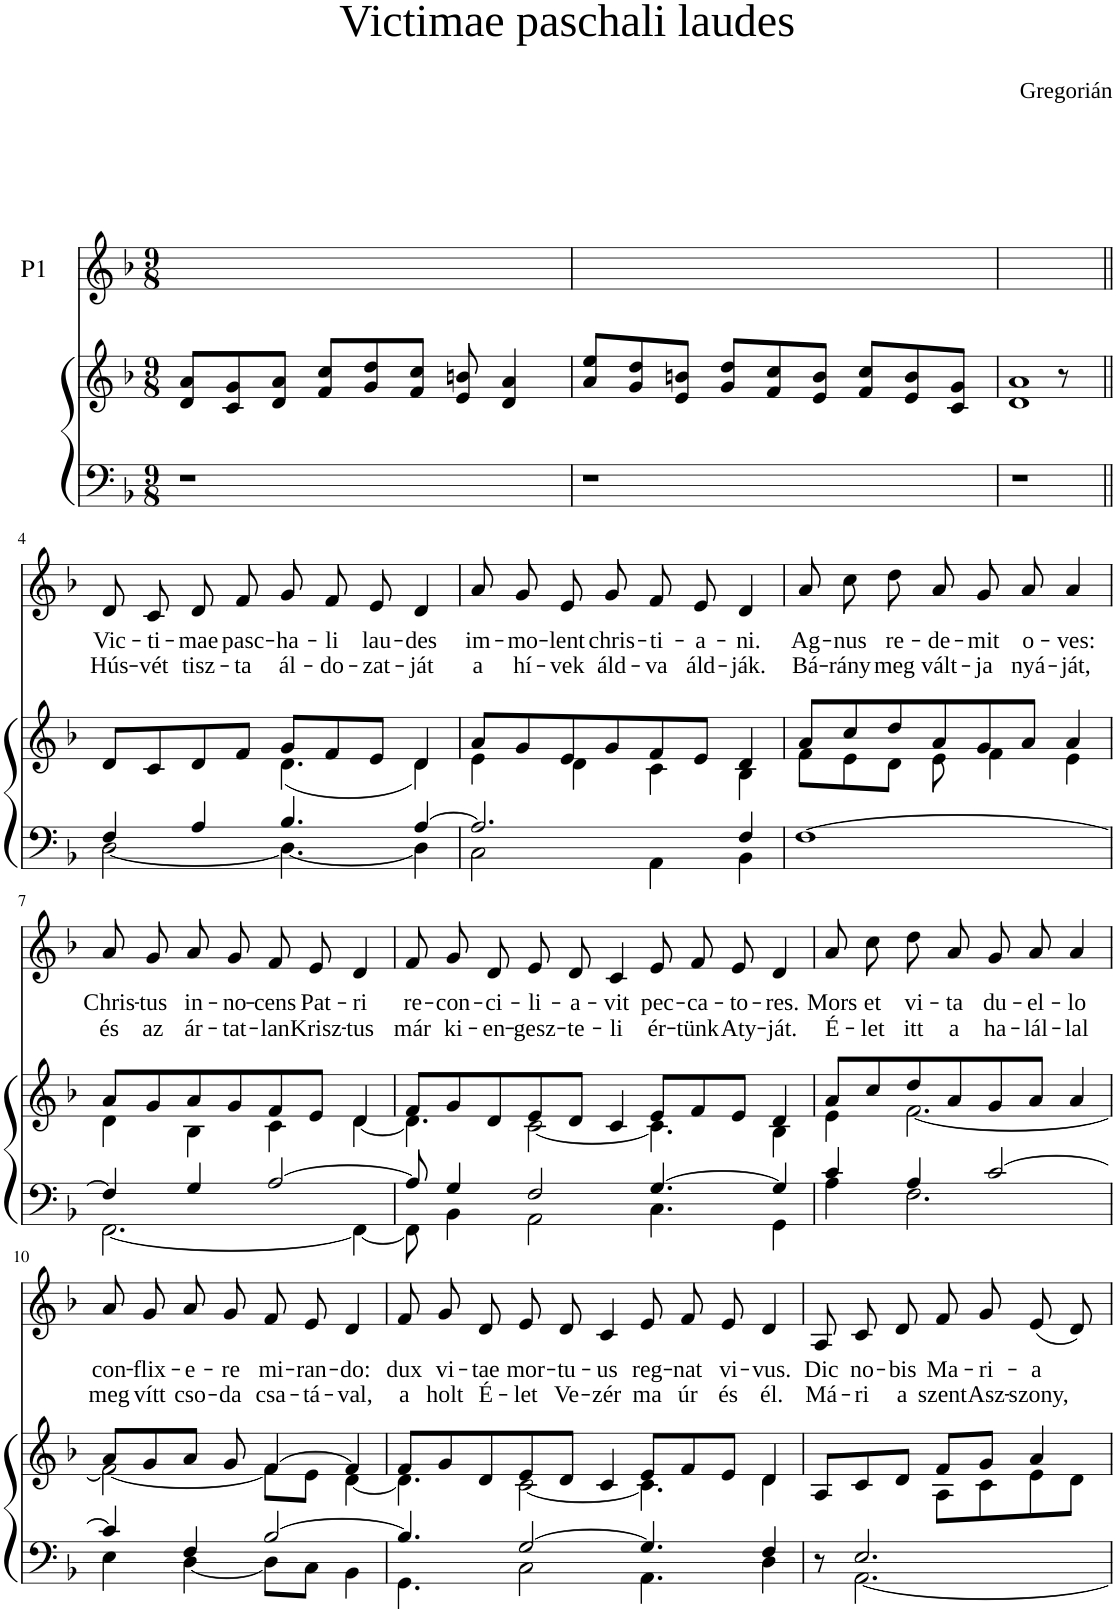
**kern	**kern	**kern	**text	**text
*part2	*part2	*part1	*part1	*part1
*staff3	*staff2	*staff1	*staff1	*staff1
*I"P2	*	*I"P1	*	*
*clefF4	*clefG2	*clefG2	*	*
*k[b-]	*k[b-]	*k[b-]	*	*
*M9/8	*M9/8	*M9/8	*	*
=1	=1	=1	=1	=1
1r	8d/ 8a/L	1ryy	.	.
.	8c/ 8g/	.	.	.
.	8d/ 8a/J	.	.	.
.	8f/ 8cc/L	.	.	.
.	8g/ 8dd/	.	.	.
.	8f/ 8cc/J	.	.	.
.	8e/ 8bn/	.	.	.
.	4d/ 4a/	.	.	.
8ryy	.	8ryy	.	.
=2	=2	=2	=2	=2
1r	8a/ 8ee/L	1ryy	.	.
.	8g/ 8dd/	.	.	.
.	8e/ 8bn/J	.	.	.
.	8g/ 8dd/L	.	.	.
.	8f/ 8cc/	.	.	.
.	8e/ 8b/J	.	.	.
.	8f/ 8cc/L	.	.	.
.	8e/ 8b/	.	.	.
8ryy	8c/ 8g/J	8ryy	.	.
=3	=3	=3	=3	=3
1r	1d 1a	1ryy	.	.
8ryy	8r	8ryy	.	.
!!LO:LB:g=z
=4||	=4||	=4||	=4||	=4||
*^	*^	*	*	*
!	!	!	!	!	!LO:LY:b	!LO:LY:b
4F/	[2D\	8d/L	4.ryy	8d/L	Vic-	Hús-
!	!	!	!	!	!LO:LY:b	!LO:LY:b
.	.	8c/	.	8c/	-ti-	-vét
!	!	!	!	!	!LO:LY:b	!LO:LY:b
4A/	.	8d/	.	8d/J	-mae	tisz-
!	!	!	!	!	!LO:LY:b	!LO:LY:b
.	.	8f/J	8ryy	8f/L	pasc-	-ta
!	!	!	!	!	!LO:LY:b	!LO:LY:b
4.B-/	4.D\_	8g/L	(4.d\	8g/	-ha-	ál-
!	!	!	!	!	!LO:LY:b	!LO:LY:b
.	.	8f/	.	8f/J	-li	-do-
!	!	!	!	!	!LO:LY:b	!LO:LY:b
.	.	8e/J	.	8e/	lau-	-zat-
!	!	!	!	!	!LO:LY:b	!LO:LY:b
[4A/	4D\]	4d/	4d\)	4d/	-des	-ját
=5	=5	=5	=5	=5	=5	=5
!	!	!	!	!	!LO:LY:b	!LO:LY:b
2.A/]	2C\	8a/L	4e\	8a/L	im-	a
!	!	!	!	!	!LO:LY:b	!LO:LY:b
.	.	8g/	.	8g/	-mo-	hí-
!	!	!	!	!	!LO:LY:b	!LO:LY:b
.	.	8e/	4d\	8e/J	-lent	-vek
!	!	!	!	!	!LO:LY:b	!LO:LY:b
.	.	8g/	.	8g/L	chris-	áld-
!	!	!	!	!	!LO:LY:b	!LO:LY:b
.	4AA\	8f/	4c\	8f/	-ti-	-va
!	!	!	!	!	!LO:LY:b	!LO:LY:b
.	.	8e/J	.	8e/J	-a-	áld-
!	!	!	!	!	!LO:LY:b	!LO:LY:b
4F/	4BB-\	4d/	4B-\	4d/	-ni.	-ják.
=6	=6	=6	=6	=6	=6	=6
!	!	!	!	!	!LO:LY:b	!LO:LY:b
*v	*v	*	*	*	*	*
[1F	8a/L	8f\L	8a\L	Ag-	Bá-
!	!	!	!	!LO:LY:b	!LO:LY:b
.	8cc/	8e\	8cc\J	-nus	-rány
!	!	!	!	!LO:LY:b	!LO:LY:b
.	8dd/	8d\J	8dd\L	re-	meg
!	!	!	!	!LO:LY:b	!LO:LY:b
.	8a/	8e\	8a\	-de-	vált-
!	!	!	!	!LO:LY:b	!LO:LY:b
.	8g/	4f\	8g\J	-mit	-ja
!	!	!	!	!LO:LY:b	!LO:LY:b
.	8a/J	.	8a/	o-	nyá-
!	!	!	!	!LO:LY:b	!LO:LY:b
.	4a/	4e\	4a/	-ves:	-ját,
!!LO:LB:g=z
=7	=7	=7	=7	=7	=7
*^	*	*	*	*	*
!	!	!	!	!	!LO:LY:b	!LO:LY:b
4F/]	[2.FF\	8a/L	4d\	8a/L	Chris-	és
!	!	!	!	!	!LO:LY:b	!LO:LY:b
.	.	8g/	.	8g/	-tus	az
!	!	!	!	!	!LO:LY:b	!LO:LY:b
4G/	.	8a/	4B-\	8a/J	in-	ár-
!	!	!	!	!	!LO:LY:b	!LO:LY:b
.	.	8g/	.	8g/L	-no-	-tat-
!	!	!	!	!	!LO:LY:b	!LO:LY:b
[2A/	.	8f/	4c\	8f/	-cens	-lan
!	!	!	!	!	!LO:LY:b	!LO:LY:b
.	.	8e/J	.	8e/J	Pat-	Krisz-
!	!	!	!	!	!LO:LY:b	!LO:LY:b
.	4FF\_	4d/	[4d\	4d/	-ri	-tus
=8	=8	=8	=8	=8	=8	=8
!	!	!	!	!	!LO:LY:b	!LO:LY:b
8A/]	8FF\]	8f/L	4.d\]	8f/	re-	már
!	!	!	!	!	!LO:LY:b	!LO:LY:b
4G/	4BB-\	8g/	.	8g/	-con-	ki-
!	!	!	!	!	!LO:LY:b	!LO:LY:b
.	.	8d/	.	8d/	-ci-	-en-
!	!	!	!	!	!LO:LY:b	!LO:LY:b
2F/	2AA\	8e/	[2c\	8e/	-li-	-gesz-
!	!	!	!	!	!LO:LY:b	!LO:LY:b
.	.	8d/J	.	8d/	-a-	-te-
!	!	!	!	!	!LO:LY:b	!LO:LY:b
.	.	4c/	.	4c/	-vit	-li
!	!	!	!	!	!LO:LY:b	!LO:LY:b
[4G/	[4C\	8e/L	4c\_	8e/	pec-	ér-
!	!	!	!	!	!LO:LY:b	!LO:LY:b
.	.	8f/	.	8f/	-ca-	-tünk
!	!	!	!	!	!LO:LY:b	!LO:LY:b
8ryy	8ryy	8e/J	8ryy	8e/	-to-	Aty-
!	!	!	!	!	!LO:LY:b	!LO:LY:b
4G/]	4GG\	4d/	4B-\	4d/	-res.	-ját.
=9	=9	=9	=9	=9	=9	=9
!	!	!	!	!	!LO:LY:b	!LO:LY:b
4c/	4A\	8a/L	4e\	8a\L	Mors	É-
!	!	!	!	!	!LO:LY:b	!LO:LY:b
.	.	8cc/	.	8cc\J	et	-let
!	!	!	!	!	!LO:LY:b	!LO:LY:b
8G/_	8C\]	8dd/	8c\]	8dd\L	vi-	itt
!	!	!	!	!	!LO:LY:b	!LO:LY:b
4A/	2.F\	8a/	[2.f\	8a\	-ta	a
!	!	!	!	!	!LO:LY:b	!LO:LY:b
.	.	8g/	.	8g\J	du-	ha-
!	!	!	!	!	!LO:LY:b	!LO:LY:b
[2c/	.	8a/J	.	8a/	-el-	-lál-
!	!	!	!	!	!LO:LY:b	!LO:LY:b
.	.	4a/	.	4a/	-lo	-lal
.	.	8ryy	.	8ryy	.	.
!!LO:LB:g=z
=10	=10	=10	=10	=10	=10	=10
!	!	!	!	!	!LO:LY:b	!LO:LY:b
4c/]	4E\	8a/L	2f\_	8a/L	con-	meg
!	!	!	!	!	!LO:LY:b	!LO:LY:b
.	.	8g/	.	8g/	-flix-	vítt
!	!	!	!	!	!LO:LY:b	!LO:LY:b
4F/	[4D\	8a/J	.	8a/J	-e-	cso-
!	!	!	!	!	!LO:LY:b	!LO:LY:b
.	.	8g/	.	8g/L	-re	-da
!	!	!	!	!	!LO:LY:b	!LO:LY:b
[2B-/	8D\L]	[4f/	8f\L]	8f/	mi-	csa-
!	!	!	!	!	!LO:LY:b	!LO:LY:b
.	8C\J	.	8e\J	8e/J	-ran-	-tá-
!	!	!	!	!	!LO:LY:b	!LO:LY:b
.	4BB-\	4f/]	[4d\	4d/	-do:	-val,
=11	=11	=11	=11	=11	=11	=11
!	!	!	!	!	!LO:LY:b	!LO:LY:b
4.B-/]	4.GG\	8f/L	4.d\]	8f/	dux	a
!	!	!	!	!	!LO:LY:b	!LO:LY:b
.	.	8g/	.	8g/	vi-	holt
!	!	!	!	!	!LO:LY:b	!LO:LY:b
.	.	8d/	.	8d/	-tae	É-
!	!	!	!	!	!LO:LY:b	!LO:LY:b
[2G/	2C\	8e/	[2c\	8e/	mor-	-let
!	!	!	!	!	!LO:LY:b	!LO:LY:b
.	.	8d/J	.	8d/	-tu-	Ve-
!	!	!	!	!	!LO:LY:b	!LO:LY:b
.	.	4c/	.	4c/	-us	-zér
!	!	!	!	!	!LO:LY:b	!LO:LY:b
4G/_	[4AA\	8e/L	4c\_	8e/	reg-	ma
!	!	!	!	!	!LO:LY:b	!LO:LY:b
.	.	8f/	.	8f/	-nat	úr
!	!	!	!	!	!LO:LY:b	!LO:LY:b
8ryy	8ryy	8e/J	8ryy	8e/	vi-	és
!	!	!	!	!	!LO:LY:b	!LO:LY:b
4F/	4D\	4d/	4d\	4d/	-vus.	él.
=12	=12	=12	=12	=12	=12	=12
!	!	!	!	!	!LO:LY:b	!LO:LY:b
8r	8ryy	8A/L	4.ryy	8A/	Dic	Má-
!	!	!	!	!	!LO:LY:b	!LO:LY:b
8G/]	8AA\]	8c/	.	8c/L	no-	-ri
!	!	!	!	!	!LO:LY:b	!LO:LY:b
2.E/	[2.AA\	8d/J	.	8d/	-bis	a
!	!	!	!	!	!LO:LY:b	!LO:LY:b
.	.	8f/L	8c\]	8f/J	Ma-	szent
!	!	!	!	!	!LO:LY:b	!LO:LY:b
.	.	8g/J	8A\L	8g/L	-ri-	Asz-
!	!	!	!	!	!LO:LY:b	!LO:LY:b
.	.	4a/	8c\	(8e/	-a	-szony,
.	.	.	8e\	8d/J)	.	.
.	.	8ryy	8d\J	8ryy	.	.
*v	*v	*	*	*	*	*
*	*v	*v	*	*	*
=	=	=	=	=
*-	*-	*-	*-	*-
